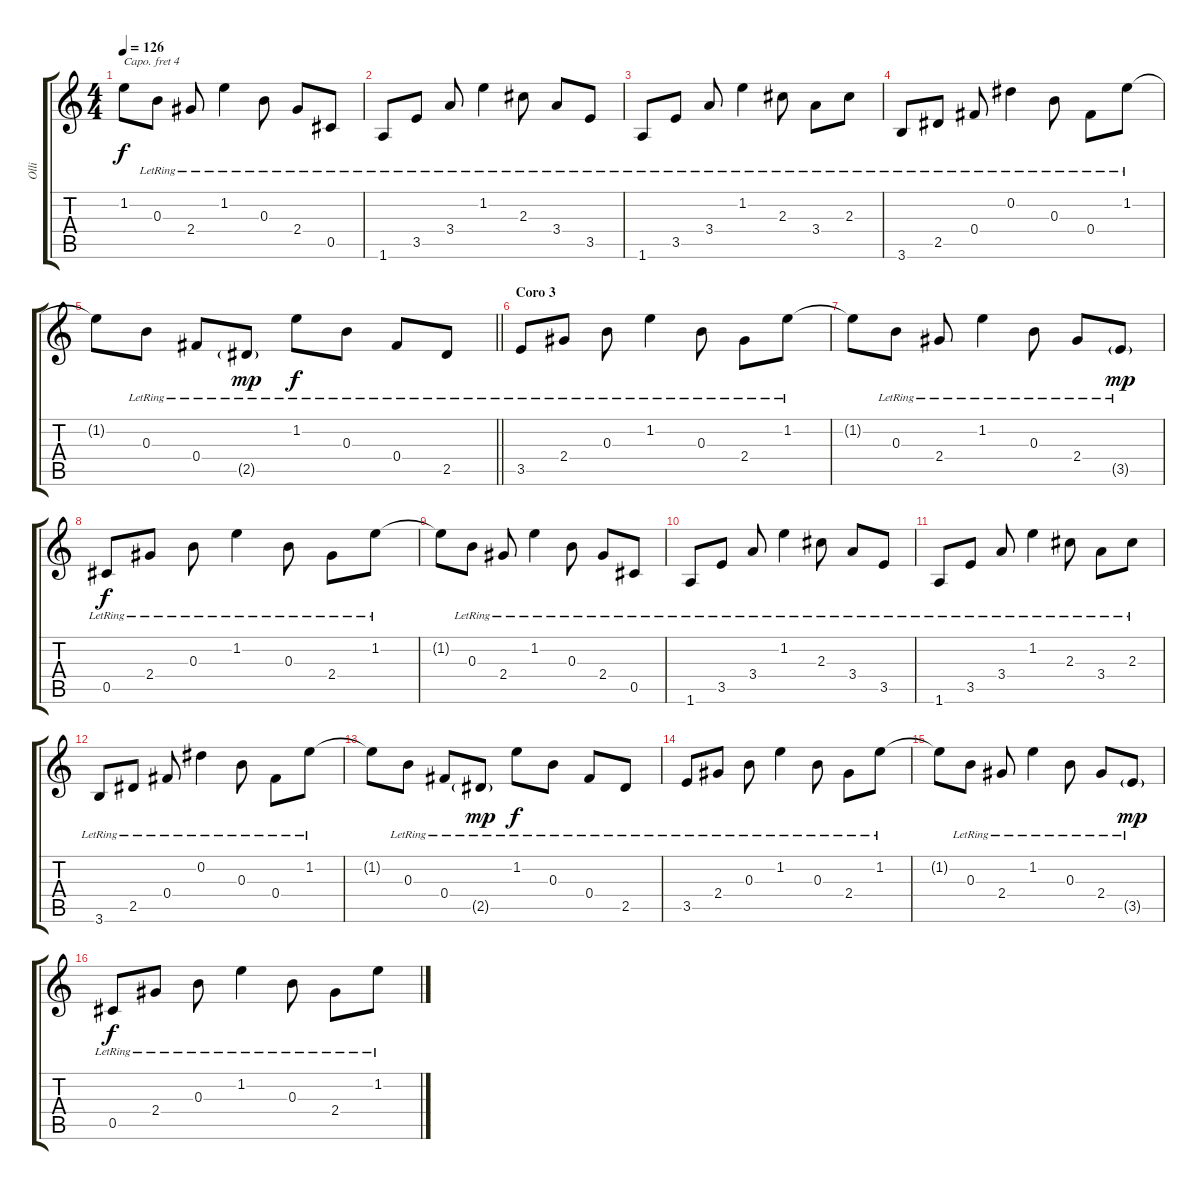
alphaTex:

\track ("Olli " "Olli ") {instrument acousticguitarsteel}
\staff {score tabs}
\capo 4
\tuning (E4 B3 G3 D3 A2 E2) {hide}
\ts (4 4)
\tempo 126
\clef g2
\ks c
1.2{t}.8{dy f} 0.3{lr}.8 2.4{lr}.8 1.2{lr}.4 0.3{lr}.8 2.4{lr}.8 0.5{lr}.8 |
1.6{lr}.8 3.5{lr}.8 3.4{lr}.8 1.2{lr}.4 2.3{lr}.8 3.4{lr}.8 3.5{lr}.8 |
1.6{lr}.8 3.5{lr}.8 3.4{lr}.8 1.2{lr}.4 2.3{lr}.8 3.4{lr}.8 2.3{lr}.8 |
3.6{lr}.8 2.5{lr}.8 0.4{lr}.8 0.2{lr}.4 0.3{lr}.8 0.4{lr}.8 1.2{lr}.8 |
\barLineRight lightlight
1.2{t}.8 0.3{lr}.8 0.4{lr}.8 2.5{g lr}.8{dy mp} 1.2{lr}.8{dy f} 0.3{lr}.8 0.4{lr}.8 2.5{lr}.8 |
\section ("" "Coro 3")
3.5{lr}.8 2.4{lr}.8 0.3{lr}.8 1.2{lr}.4 0.3{lr}.8 2.4{lr}.8 1.2{lr}.8 |
1.2{t}.8 0.3{lr}.8 2.4{lr}.8 1.2{lr}.4 0.3{lr}.8 2.4{lr}.8 3.5{g lr}.8{dy mp} |
0.5{lr}.8{dy f} 2.4{lr}.8 0.3{lr}.8 1.2{lr}.4 0.3{lr}.8 2.4{lr}.8 1.2{lr}.8 |
1.2{t}.8 0.3{lr}.8 2.4{lr}.8 1.2{lr}.4 0.3{lr}.8 2.4{lr}.8 0.5{lr}.8 |
1.6{lr}.8 3.5{lr}.8 3.4{lr}.8 1.2{lr}.4 2.3{lr}.8 3.4{lr}.8 3.5{lr}.8 |
1.6{lr}.8 3.5{lr}.8 3.4{lr}.8 1.2{lr}.4 2.3{lr}.8 3.4{lr}.8 2.3{lr}.8 |
3.6{lr}.8 2.5{lr}.8 0.4{lr}.8 0.2{lr}.4 0.3{lr}.8 0.4{lr}.8 1.2{lr}.8 |
1.2{t}.8 0.3{lr}.8 0.4{lr}.8 2.5{g lr}.8{dy mp} 1.2{lr}.8{dy f} 0.3{lr}.8 0.4{lr}.8 2.5{lr}.8 |
3.5{lr}.8 2.4{lr}.8 0.3{lr}.8 1.2{lr}.4 0.3{lr}.8 2.4{lr}.8 1.2{lr}.8 |
1.2{t}.8 0.3{lr}.8 2.4{lr}.8 1.2{lr}.4 0.3{lr}.8 2.4{lr}.8 3.5{g lr}.8{dy mp} |
0.5{lr}.8{dy f} 2.4{lr}.8 0.3{lr}.8 1.2{lr}.4 0.3{lr}.8 2.4{lr}.8 1.2{lr}.8
